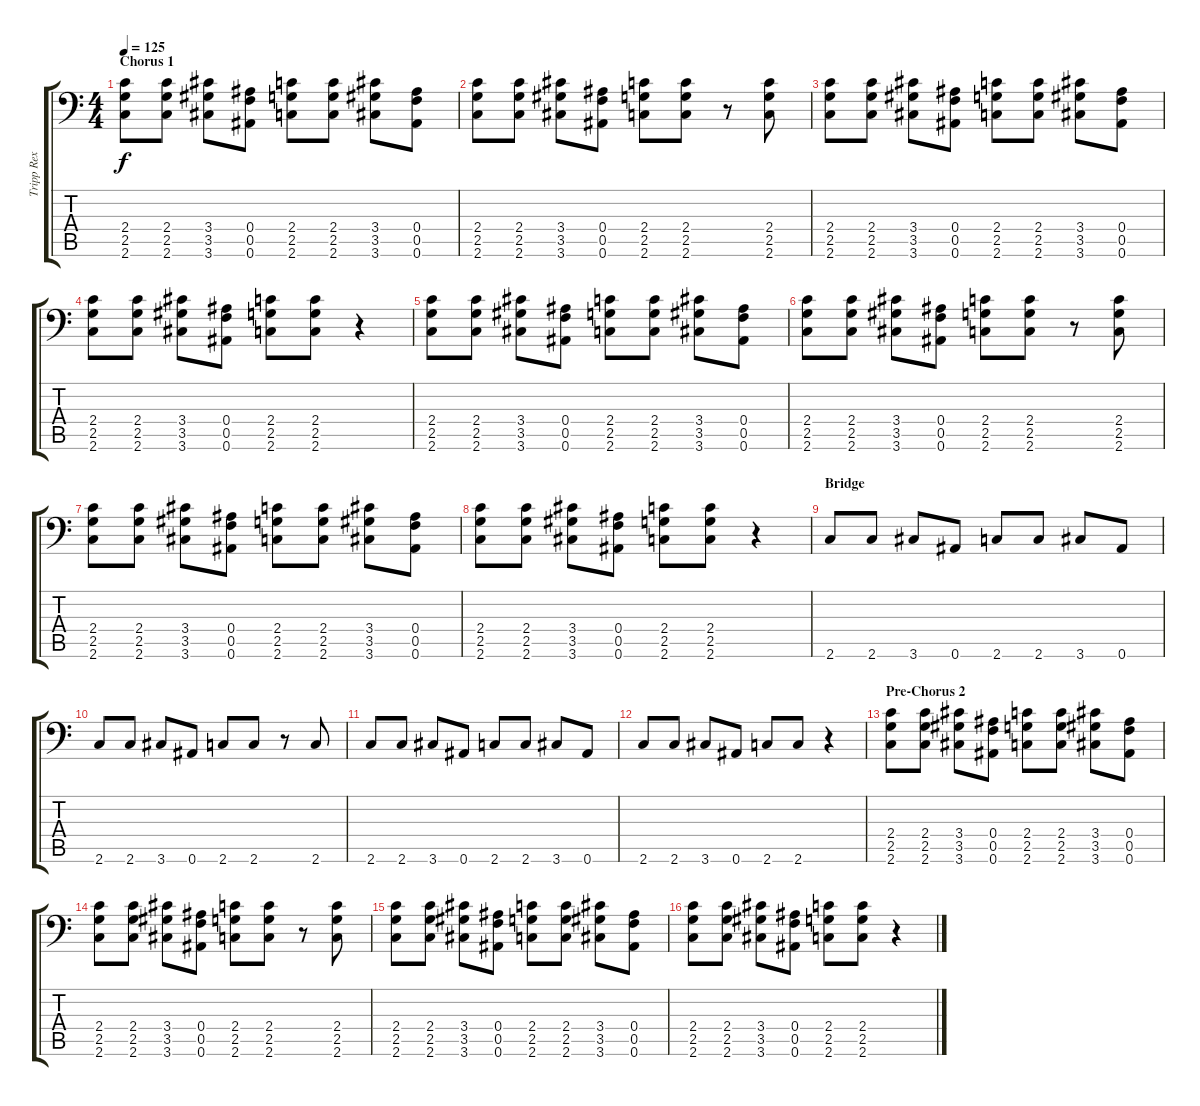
\track ("Tripp Rex Eisen - Guitar" "Tripp Rex ") {instrument distortionguitar}
\staff {score tabs}
\tuning (C4 G3 Eb3 Bb2 F2 Bb1) {hide}
\ts (4 4)
\section ("" "Chorus 1")
\tempo 125
\clef f4
\ks c
(2.4 2.5 2.6).8{dy f} (2.4 2.5 2.6).8 (3.4 3.5 3.6).8 (0.4 0.5 0.6).8 (2.4 2.5 2.6).8 (2.4 2.5 2.6).8 (3.4 3.5 3.6).8 (0.4 0.5 0.6).8 |
(2.4 2.5 2.6).8 (2.4 2.5 2.6).8 (3.4 3.5 3.6).8 (0.4 0.5 0.6).8 (2.4 2.5 2.6).8 (2.4 2.5 2.6).8 r.8 (2.4 2.5 2.6).8 |
(2.4 2.5 2.6).8 (2.4 2.5 2.6).8 (3.4 3.5 3.6).8 (0.4 0.5 0.6).8 (2.4 2.5 2.6).8 (2.4 2.5 2.6).8 (3.4 3.5 3.6).8 (0.4 0.5 0.6).8 |
(2.4 2.5 2.6).8 (2.4 2.5 2.6).8 (3.4 3.5 3.6).8 (0.4 0.5 0.6).8 (2.4 2.5 2.6).8 (2.4 2.5 2.6).8 r.4 |
(2.4 2.5 2.6).8 (2.4 2.5 2.6).8 (3.4 3.5 3.6).8 (0.4 0.5 0.6).8 (2.4 2.5 2.6).8 (2.4 2.5 2.6).8 (3.4 3.5 3.6).8 (0.4 0.5 0.6).8 |
(2.4 2.5 2.6).8 (2.4 2.5 2.6).8 (3.4 3.5 3.6).8 (0.4 0.5 0.6).8 (2.4 2.5 2.6).8 (2.4 2.5 2.6).8 r.8 (2.4 2.5 2.6).8 |
(2.4 2.5 2.6).8 (2.4 2.5 2.6).8 (3.4 3.5 3.6).8 (0.4 0.5 0.6).8 (2.4 2.5 2.6).8 (2.4 2.5 2.6).8 (3.4 3.5 3.6).8 (0.4 0.5 0.6).8 |
(2.4 2.5 2.6).8 (2.4 2.5 2.6).8 (3.4 3.5 3.6).8 (0.4 0.5 0.6).8 (2.4 2.5 2.6).8 (2.4 2.5 2.6).8 r.4 |
\section ("" "Bridge")
2.6.8 2.6.8 3.6.8 0.6.8 2.6.8 2.6.8 3.6.8 0.6.8 |
2.6.8 2.6.8 3.6.8 0.6.8 2.6.8 2.6.8 r.8 2.6.8 |
2.6.8 2.6.8 3.6.8 0.6.8 2.6.8 2.6.8 3.6.8 0.6.8 |
2.6.8 2.6.8 3.6.8 0.6.8 2.6.8 2.6.8 r.4 |
\section ("" "Pre-Chorus 2")
(2.4 2.5 2.6).8 (2.4 2.5 2.6).8 (3.4 3.5 3.6).8 (0.4 0.5 0.6).8 (2.4 2.5 2.6).8 (2.4 2.5 2.6).8 (3.4 3.5 3.6).8 (0.4 0.5 0.6).8 |
(2.4 2.5 2.6).8 (2.4 2.5 2.6).8 (3.4 3.5 3.6).8 (0.4 0.5 0.6).8 (2.4 2.5 2.6).8 (2.4 2.5 2.6).8 r.8 (2.4 2.5 2.6).8 |
(2.4 2.5 2.6).8 (2.4 2.5 2.6).8 (3.4 3.5 3.6).8 (0.4 0.5 0.6).8 (2.4 2.5 2.6).8 (2.4 2.5 2.6).8 (3.4 3.5 3.6).8 (0.4 0.5 0.6).8 |
(2.4 2.5 2.6).8 (2.4 2.5 2.6).8 (3.4 3.5 3.6).8 (0.4 0.5 0.6).8 (2.4 2.5 2.6).8 (2.4 2.5 2.6).8 r.4
